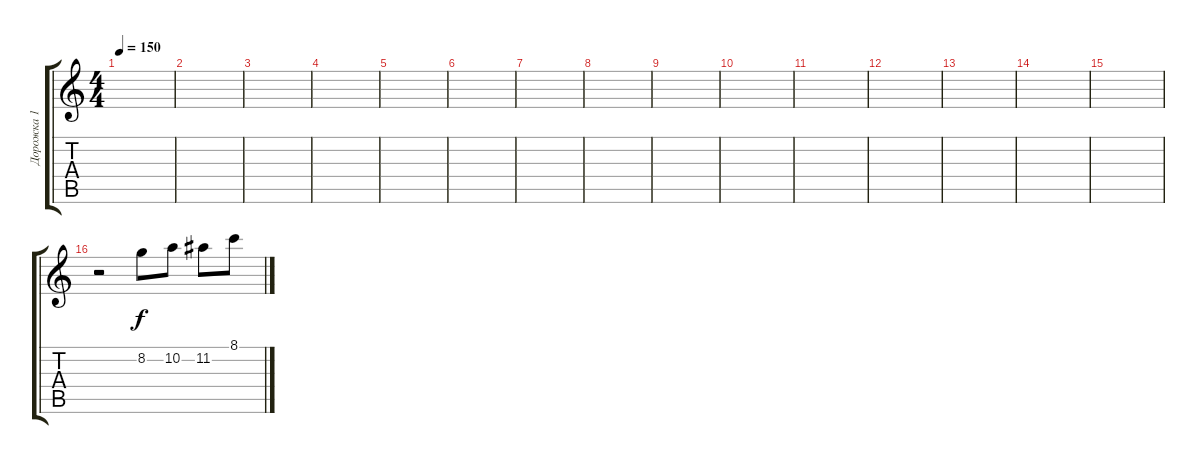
\track ("Дорожка 1" "Дорожка 1") {instrument contrabass}
\staff {score tabs}
\tuning (E4 B3 G3 D3 A2 E2) {hide}
\ts (4 4)
\tempo 150
\clef g2
\ks c
|
|
|
|
|
|
|
|
|
|
|
|
|
|
|
r.2 8.2.8 10.2.8 11.2.8 8.1.8
